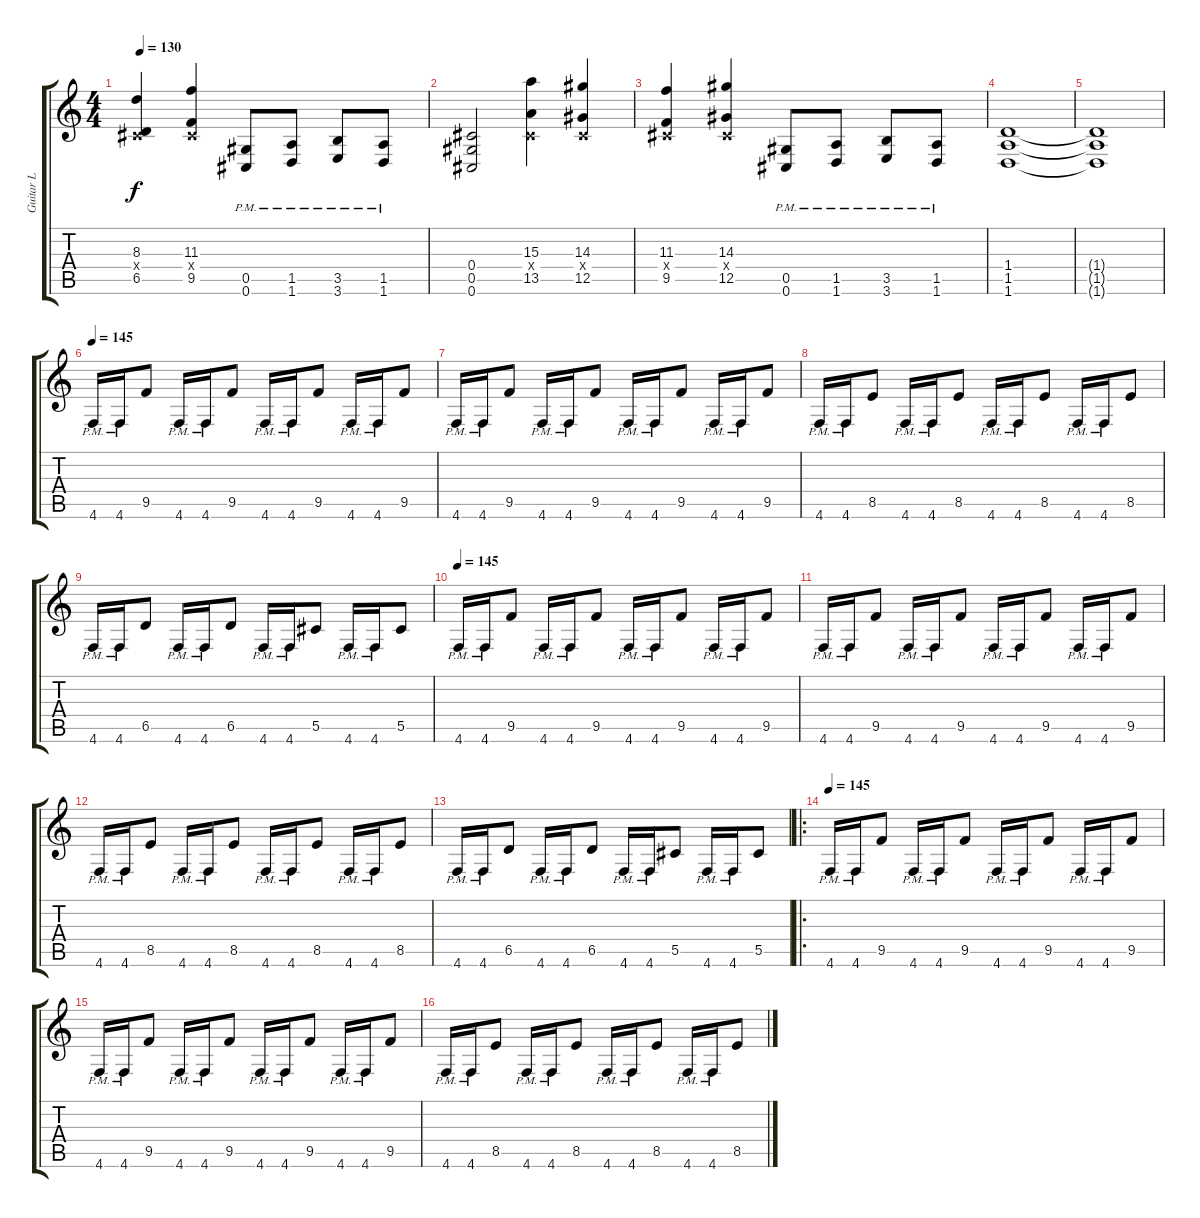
\track ("Guitar L" "Guitar L") {instrument overdrivenguitar}
\staff {score tabs}
\tuning (Eb4 Bb3 Gb3 Db3 Ab2 Db2) {hide}
\ts (4 4)
\tempo 130
\clef g2
\ks c
(8.3 0.4{x} 6.5).4{dy f} (11.3 0.4{x} 9.5).4 (0.5{pm} 0.6{pm}).8 (1.5{pm} 1.6{pm}).8 (3.5{pm} 3.6{pm}).8 (1.5{pm} 1.6{pm}).8 |
(0.4 0.5 0.6).2 (15.3 0.4{x} 13.5).4 (14.3 0.4{x} 12.5).4 |
(11.3 0.4{x} 9.5).4 (14.3 0.4{x} 12.5).4 (0.5{pm} 0.6{pm}).8 (1.5{pm} 1.6{pm}).8 (3.5{pm} 3.6{pm}).8 (1.5{pm} 1.6{pm}).8 |
(1.4 1.5 1.6).1 |
(1.4{t} 1.5{t} 1.6{t}).1 |
\tempo 145
4.6{pm}.16 4.6{pm}.16 9.5.8 4.6{pm}.16 4.6{pm}.16 9.5.8 4.6{pm}.16 4.6{pm}.16 9.5.8 4.6{pm}.16 4.6{pm}.16 9.5.8 |
4.6{pm}.16 4.6{pm}.16 9.5.8 4.6{pm}.16 4.6{pm}.16 9.5.8 4.6{pm}.16 4.6{pm}.16 9.5.8 4.6{pm}.16 4.6{pm}.16 9.5.8 |
4.6{pm}.16 4.6{pm}.16 8.5.8 4.6{pm}.16 4.6{pm}.16 8.5.8 4.6{pm}.16 4.6{pm}.16 8.5.8 4.6{pm}.16 4.6{pm}.16 8.5.8 |
4.6{pm}.16 4.6{pm}.16 6.5.8 4.6{pm}.16 4.6{pm}.16 6.5.8 4.6{pm}.16 4.6{pm}.16 5.5.8 4.6{pm}.16 4.6{pm}.16 5.5.8 |
\tempo 145
4.6{pm}.16 4.6{pm}.16 9.5.8 4.6{pm}.16 4.6{pm}.16 9.5.8 4.6{pm}.16 4.6{pm}.16 9.5.8 4.6{pm}.16 4.6{pm}.16 9.5.8 |
4.6{pm}.16 4.6{pm}.16 9.5.8 4.6{pm}.16 4.6{pm}.16 9.5.8 4.6{pm}.16 4.6{pm}.16 9.5.8 4.6{pm}.16 4.6{pm}.16 9.5.8 |
4.6{pm}.16 4.6{pm}.16 8.5.8 4.6{pm}.16 4.6{pm}.16 8.5.8 4.6{pm}.16 4.6{pm}.16 8.5.8 4.6{pm}.16 4.6{pm}.16 8.5.8 |
4.6{pm}.16 4.6{pm}.16 6.5.8 4.6{pm}.16 4.6{pm}.16 6.5.8 4.6{pm}.16 4.6{pm}.16 5.5.8 4.6{pm}.16 4.6{pm}.16 5.5.8 |
\ro
\tempo 145
4.6{pm}.16 4.6{pm}.16 9.5.8 4.6{pm}.16 4.6{pm}.16 9.5.8 4.6{pm}.16 4.6{pm}.16 9.5.8 4.6{pm}.16 4.6{pm}.16 9.5.8 |
4.6{pm}.16 4.6{pm}.16 9.5.8 4.6{pm}.16 4.6{pm}.16 9.5.8 4.6{pm}.16 4.6{pm}.16 9.5.8 4.6{pm}.16 4.6{pm}.16 9.5.8 |
4.6{pm}.16 4.6{pm}.16 8.5.8 4.6{pm}.16 4.6{pm}.16 8.5.8 4.6{pm}.16 4.6{pm}.16 8.5.8 4.6{pm}.16 4.6{pm}.16 8.5.8
